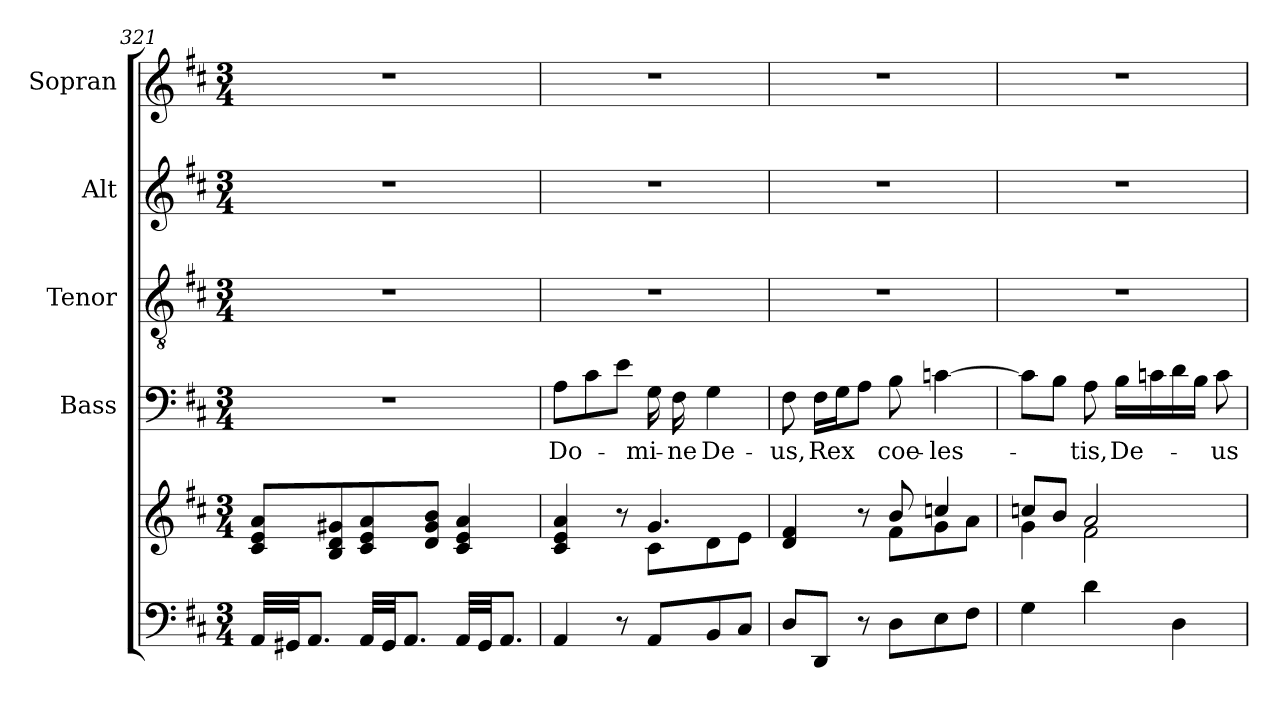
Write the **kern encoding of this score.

**kern	**kern	**kern	**text	**kern	**kern	**kern
*part5	*part5	*part4	*part4	*part3	*part2	*part1
*staff6	*staff5	*staff4	*staff4	*staff3	*staff2	*staff1
*	*	*I"Bass	*	*I"Tenor	*I"Alt	*I"Sopran
*	*	*I'B.	*	*I'T.	*I'A.	*I'S.
!!LO:LB:g=z
*clefF4	*clefG2	*clefF4	*	*clefGv2	*clefG2	*clefG2
*k[f#c#]	*k[f#c#]	*k[f#c#]	*	*k[f#c#]	*k[f#c#]	*k[f#c#]
*D:	*D:	*D:	*	*D:	*D:	*D:
*M3/4	*M3/4	*M3/4	*	*M3/4	*M3/4	*M3/4
=321	=321	=321	=321	=321	=321	=321
32AA/LLL	8c#/ 8e/ 8a/L	2.r	.	2.r	2.r	2.r
32GG#X/JJ	.	.	.	.	.	.
8.AA/J	.	.	.	.	.	.
.	8B/ 8d/ 8g#X/	.	.	.	.	.
32AA/LLL	8c#/ 8e/ 8a/	.	.	.	.	.
32GG#/JJ	.	.	.	.	.	.
8.AA/J	.	.	.	.	.	.
.	8d/ 8g#/ 8b/J	.	.	.	.	.
32AA/LLL	4c#/ 4e/ 4a/	.	.	.	.	.
32GG#/JJ	.	.	.	.	.	.
8.AA/J	.	.	.	.	.	.
=322	=322	=322	=322	=322	=322	=322
*	*^	*	*	*	*	*
!	!	!	!	!LO:LY:b	!	!	!
4AA/	4c#/ 4e/ 4a/	4.ryy	8A\L	Do-	2.r	2.r	2.r
.	.	.	8c#\	.	.	.	.
8r	8r	.	8e\J	.	.	.	.
!	!	!	!	!LO:LY:b	!	!	!
8AA/L	4.g/	8c#\L	16G\	-mi-	.	.	.
!	!	!	!	!LO:LY:b	!	!	!
.	.	.	16F#\	-ne	.	.	.
!	!	!	!	!LO:LY:b	!	!	!
8BB/	.	8d\	4G\	De-	.	.	.
8C#/J	.	8e\J	.	.	.	.	.
=323	=323	=323	=323	=323	=323	=323	=323
!	!	!	!	!LO:LY:b	!	!	!
8D/L	4d/ 4f#/	4.ryy	8F#\	-us,	2.r	2.r	2.r
!	!	!	!	!LO:LY:b	!	!	!
8DD/J	.	.	16F#\LL	Rex	.	.	.
.	.	.	16G\J	.	.	.	.
8r	8r	.	8A\J	.	.	.	.
!	!	!	!	!LO:LY:b	!	!	!
8D\L	8b/	8f#\L	8B\	coe-	.	.	.
!	!	!	!	!LO:LY:b	!	!	!
8E\	4ccn/	8g\	[4cn\	-les-	.	.	.
8F#\J	.	8a\J	.	.	.	.	.
=324	=324	=324	=324	=324	=324	=324	=324
4G\	8ccn/L	4g\	8c\L]	.	2.r	2.r	2.r
.	8b/J	.	8B\J	.	.	.	.
!	!	!	!	!LO:LY:b	!	!	!
4d\	2a/	2f#\	8A\	-tis,	.	.	.
!	!	!	!	!LO:LY:b	!	!	!
.	.	.	16B\LL	De-	.	.	.
.	.	.	16cn\	.	.	.	.
4D\	.	.	16d\	.	.	.	.
.	.	.	16B\JJ	.	.	.	.
!	!	!	!	!LO:LY:b	!	!	!
.	.	.	8c\	-us	.	.	.
*	*v	*v	*	*	*	*	*
=	=	=	=	=	=	=
*-	*-	*-	*-	*-	*-	*-
